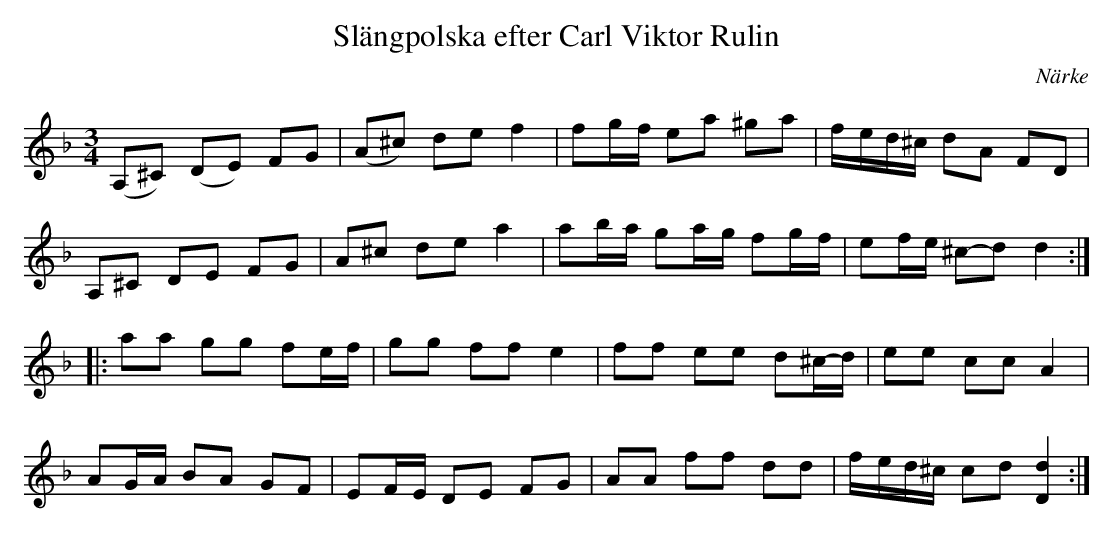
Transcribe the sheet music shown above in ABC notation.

X:1
T:Slängpolska efter Carl Viktor Rulin
L:1/8
M:3/4
O: Närke
K:Dm
(A,-^C) (D-E) FG | (A-^c) de f2 | fg/-f/ ea ^ga | f/-e/d/^c/ dA- FD |
A,-^C D-E FG | A-^c de a2 | ab/-a/ ga/-g/ fg/-f/ | ef/e/ ^c-d d2 ::
aa gg fe/f/ | gg ff e2 | ff ee d^c/-d/ | ee cc A2 |
AG/-A/ BA GF | EF/-E/ DE FG | AA ff dd | f/-e/d/^c/ c-d [Dd]2 :|
